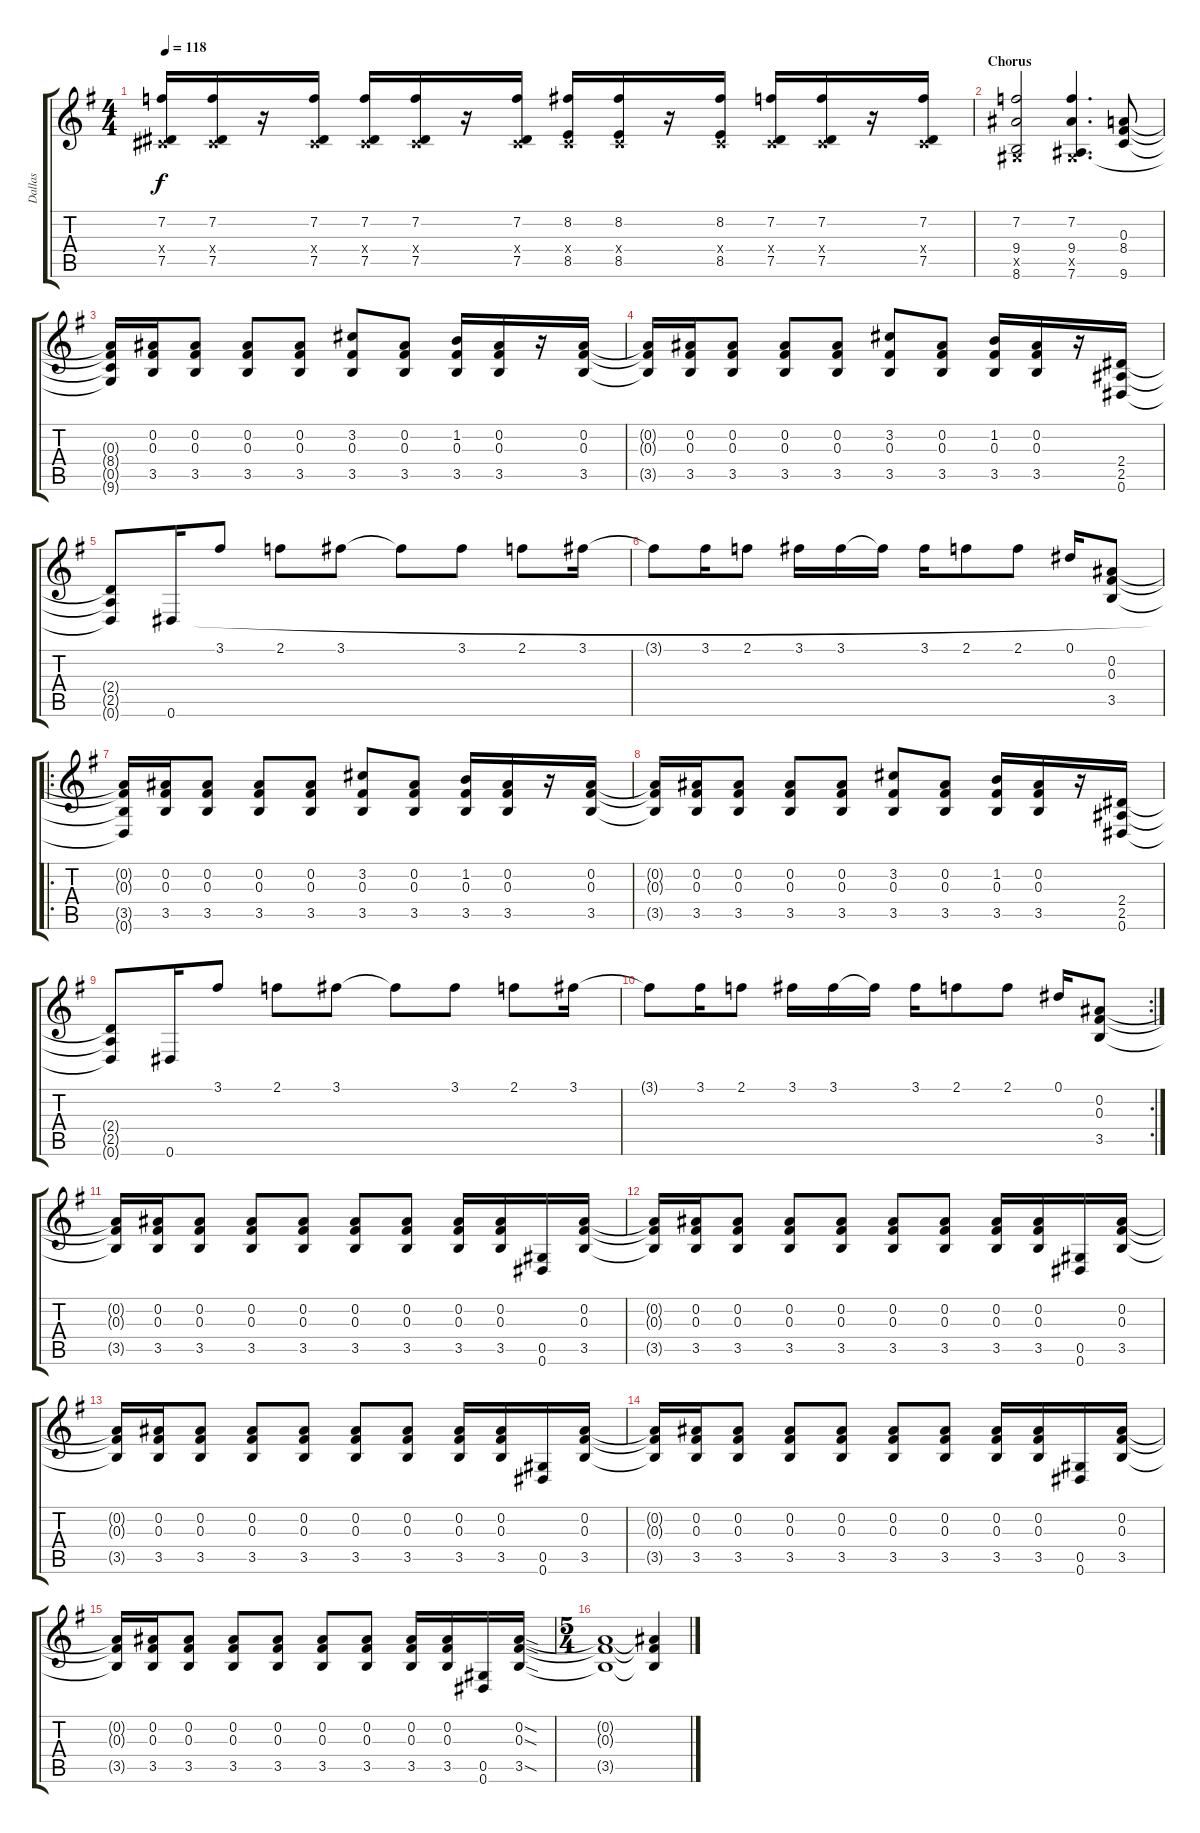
\track ("Dallas" "Dallas") {instrument acousticguitarsteel}
\staff {score tabs}
\tuning (Eb4 Bb3 Gb3 Db3 Ab2 Eb2) {hide}
\ts (4 4)
\tempo 118
\clef g2
\ks g
(7.2 0.4{x} 7.5).16{dy f} (7.2 0.4{x} 7.5).16 r.16 (7.2 0.4{x} 7.5).16 (7.2 0.4{x} 7.5).16 (7.2 0.4{x} 7.5).16 r.16 (7.2 0.4{x} 7.5).16 (8.2 0.4{x} 8.5).16 (8.2 0.4{x} 8.5).16 r.16 (8.2 0.4{x} 8.5).16 (7.2 0.4{x} 7.5).16 (7.2 0.4{x} 7.5).16 r.16 (7.2 0.4{x} 7.5).16 |
\section ("" "Chorus")
(7.2 9.4 0.5{x} 8.6).2 (7.2 9.4 0.5{x} 7.6).4{d} (0.3 8.4 9.6).8 |
(0.3{t} 8.4{t} 0.5{t} 9.6{t}).16 (0.2 0.3 3.5).16 (0.2 0.3 3.5).8 (0.2 0.3 3.5).8 (0.2 0.3 3.5).8 (3.2 0.3 3.5).8 (0.2 0.3 3.5).8 (1.2 0.3 3.5).16 (0.2 0.3 3.5).16 r.16 (0.2 0.3 3.5).16 |
(0.2{t} 0.3{t} 3.5{t}).16 (0.2 0.3 3.5).16 (0.2 0.3 3.5).8 (0.2 0.3 3.5).8 (0.2 0.3 3.5).8 (3.2 0.3 3.5).8 (0.2 0.3 3.5).8 (1.2 0.3 3.5).16 (0.2 0.3 3.5).16 r.16 (2.4 2.5 0.6).16 |
(2.4{t} 2.5{t} 0.6{t}).8 0.6.16 3.1.8 2.1.8 3.1.8 3.1{t}.8 3.1.8 2.1.8 3.1.16 |
3.1{t}.8 3.1.16 2.1.8 3.1.16 3.1.16 3.1{t}.16 3.1.16 2.1.8 2.1.8 0.1.16 (0.2 0.3 3.5).8 |
\ro
(0.2{t} 0.3{t} 3.5{t} 0.6{t}).16 (0.2 0.3 3.5).16 (0.2 0.3 3.5).8 (0.2 0.3 3.5).8 (0.2 0.3 3.5).8 (3.2 0.3 3.5).8 (0.2 0.3 3.5).8 (1.2 0.3 3.5).16 (0.2 0.3 3.5).16 r.16 (0.2 0.3 3.5).16 |
(0.2{t} 0.3{t} 3.5{t}).16 (0.2 0.3 3.5).16 (0.2 0.3 3.5).8 (0.2 0.3 3.5).8 (0.2 0.3 3.5).8 (3.2 0.3 3.5).8 (0.2 0.3 3.5).8 (1.2 0.3 3.5).16 (0.2 0.3 3.5).16 r.16 (2.4 2.5 0.6).16 |
(2.4{t} 2.5{t} 0.6{t}).8 0.6.16 3.1.8 2.1.8 3.1.8 3.1{t}.8 3.1.8 2.1.8 3.1.16 |
\rc 2
3.1{t}.8 3.1.16 2.1.8 3.1.16 3.1.16 3.1{t}.16 3.1.16 2.1.8 2.1.8 0.1.16 (0.2 0.3 3.5).8 |
(0.2{t} 0.3{t} 3.5{t}).16 (0.2 0.3 3.5).16 (0.2 0.3 3.5).8 (0.2 0.3 3.5).8 (0.2 0.3 3.5).8 (0.2 0.3 3.5).8 (0.2 0.3 3.5).8 (0.2 0.3 3.5).16 (0.2 0.3 3.5).16 (0.5 0.6).16 (0.2 0.3 3.5).16 |
(0.2{t} 0.3{t} 3.5{t}).16 (0.2 0.3 3.5).16 (0.2 0.3 3.5).8 (0.2 0.3 3.5).8 (0.2 0.3 3.5).8 (0.2 0.3 3.5).8 (0.2 0.3 3.5).8 (0.2 0.3 3.5).16 (0.2 0.3 3.5).16 (0.5 0.6).16 (0.2 0.3 3.5).16 |
(0.2{t} 0.3{t} 3.5{t}).16 (0.2 0.3 3.5).16 (0.2 0.3 3.5).8 (0.2 0.3 3.5).8 (0.2 0.3 3.5).8 (0.2 0.3 3.5).8 (0.2 0.3 3.5).8 (0.2 0.3 3.5).16 (0.2 0.3 3.5).16 (0.5 0.6).16 (0.2 0.3 3.5).16 |
(0.2{t} 0.3{t} 3.5{t}).16 (0.2 0.3 3.5).16 (0.2 0.3 3.5).8 (0.2 0.3 3.5).8 (0.2 0.3 3.5).8 (0.2 0.3 3.5).8 (0.2 0.3 3.5).8 (0.2 0.3 3.5).16 (0.2 0.3 3.5).16 (0.5 0.6).16 (0.2 0.3 3.5).16 |
(0.2{t} 0.3{t} 3.5{t}).16 (0.2 0.3 3.5).16 (0.2 0.3 3.5).8 (0.2 0.3 3.5).8 (0.2 0.3 3.5).8 (0.2 0.3 3.5).8 (0.2 0.3 3.5).8 (0.2 0.3 3.5).16 (0.2 0.3 3.5).16 (0.5 0.6).16 (0.2{sod} 0.3{sod} 3.5{sod}).16 |
\ts (5 4)
(0.2{t} 0.3{t} 3.5{t}).1 (0.2{t} 0.3{t} 3.5{t}).4
